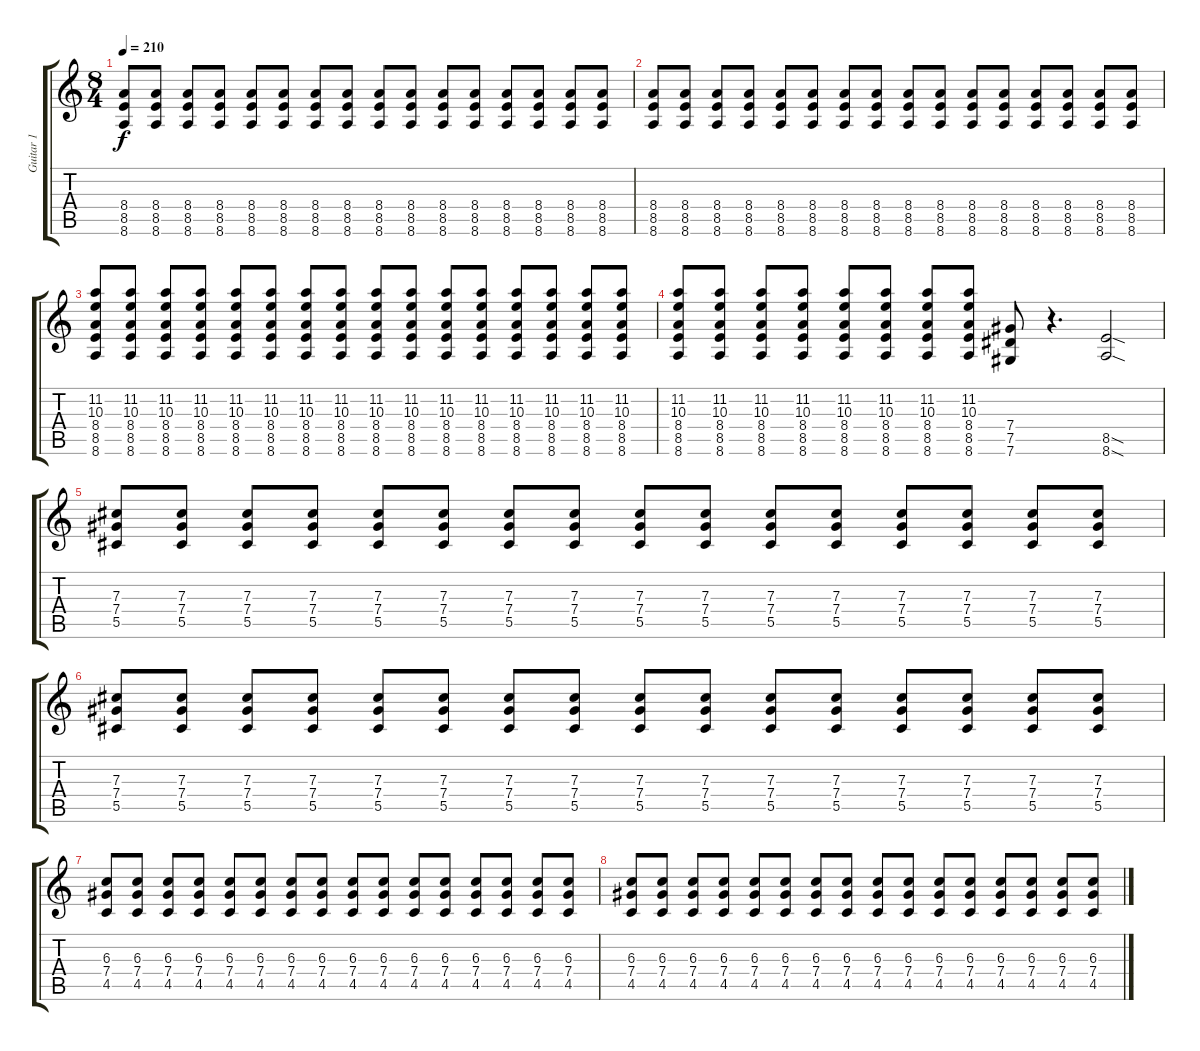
\track ("Guitar 1" "Guitar 1") {instrument distortionguitar}
\staff {score tabs}
\tuning (Eb4 Bb3 Gb3 Db3 Ab2 Db2) {hide}
\ts (8 4)
\tempo 210
\clef g2
\ks c
(8.4 8.5 8.6).8{dy f} (8.4 8.5 8.6).8 (8.4 8.5 8.6).8 (8.4 8.5 8.6).8 (8.4 8.5 8.6).8 (8.4 8.5 8.6).8 (8.4 8.5 8.6).8 (8.4 8.5 8.6).8 (8.4 8.5 8.6).8 (8.4 8.5 8.6).8 (8.4 8.5 8.6).8 (8.4 8.5 8.6).8 (8.4 8.5 8.6).8 (8.4 8.5 8.6).8 (8.4 8.5 8.6).8 (8.4 8.5 8.6).8 |
(8.4 8.5 8.6).8 (8.4 8.5 8.6).8 (8.4 8.5 8.6).8 (8.4 8.5 8.6).8 (8.4 8.5 8.6).8 (8.4 8.5 8.6).8 (8.4 8.5 8.6).8 (8.4 8.5 8.6).8 (8.4 8.5 8.6).8 (8.4 8.5 8.6).8 (8.4 8.5 8.6).8 (8.4 8.5 8.6).8 (8.4 8.5 8.6).8 (8.4 8.5 8.6).8 (8.4 8.5 8.6).8 (8.4 8.5 8.6).8 |
(11.2 10.3 8.4 8.5 8.6).8 (11.2 10.3 8.4 8.5 8.6).8 (11.2 10.3 8.4 8.5 8.6).8 (11.2 10.3 8.4 8.5 8.6).8 (11.2 10.3 8.4 8.5 8.6).8 (11.2 10.3 8.4 8.5 8.6).8 (11.2 10.3 8.4 8.5 8.6).8 (11.2 10.3 8.4 8.5 8.6).8 (11.2 10.3 8.4 8.5 8.6).8 (11.2 10.3 8.4 8.5 8.6).8 (11.2 10.3 8.4 8.5 8.6).8 (11.2 10.3 8.4 8.5 8.6).8 (11.2 10.3 8.4 8.5 8.6).8 (11.2 10.3 8.4 8.5 8.6).8 (11.2 10.3 8.4 8.5 8.6).8 (11.2 10.3 8.4 8.5 8.6).8 |
(11.2 10.3 8.4 8.5 8.6).8 (11.2 10.3 8.4 8.5 8.6).8 (11.2 10.3 8.4 8.5 8.6).8 (11.2 10.3 8.4 8.5 8.6).8 (11.2 10.3 8.4 8.5 8.6).8 (11.2 10.3 8.4 8.5 8.6).8 (11.2 10.3 8.4 8.5 8.6).8 (11.2 10.3 8.4 8.5 8.6).8 (7.4 7.5 7.6).8 r.4{d} (8.5{sod} 8.6{sod}).2 |
(7.3 7.4 5.5).8 (7.3 7.4 5.5).8 (7.3 7.4 5.5).8 (7.3 7.4 5.5).8 (7.3 7.4 5.5).8 (7.3 7.4 5.5).8 (7.3 7.4 5.5).8 (7.3 7.4 5.5).8 (7.3 7.4 5.5).8 (7.3 7.4 5.5).8 (7.3 7.4 5.5).8 (7.3 7.4 5.5).8 (7.3 7.4 5.5).8 (7.3 7.4 5.5).8 (7.3 7.4 5.5).8 (7.3 7.4 5.5).8 |
(7.3 7.4 5.5).8 (7.3 7.4 5.5).8 (7.3 7.4 5.5).8 (7.3 7.4 5.5).8 (7.3 7.4 5.5).8 (7.3 7.4 5.5).8 (7.3 7.4 5.5).8 (7.3 7.4 5.5).8 (7.3 7.4 5.5).8 (7.3 7.4 5.5).8 (7.3 7.4 5.5).8 (7.3 7.4 5.5).8 (7.3 7.4 5.5).8 (7.3 7.4 5.5).8 (7.3 7.4 5.5).8 (7.3 7.4 5.5).8 |
(6.3 7.4 4.5).8 (6.3 7.4 4.5).8 (6.3 7.4 4.5).8 (6.3 7.4 4.5).8 (6.3 7.4 4.5).8 (6.3 7.4 4.5).8 (6.3 7.4 4.5).8 (6.3 7.4 4.5).8 (6.3 7.4 4.5).8 (6.3 7.4 4.5).8 (6.3 7.4 4.5).8 (6.3 7.4 4.5).8 (6.3 7.4 4.5).8 (6.3 7.4 4.5).8 (6.3 7.4 4.5).8 (6.3 7.4 4.5).8 |
(6.3 7.4 4.5).8 (6.3 7.4 4.5).8 (6.3 7.4 4.5).8 (6.3 7.4 4.5).8 (6.3 7.4 4.5).8 (6.3 7.4 4.5).8 (6.3 7.4 4.5).8 (6.3 7.4 4.5).8 (6.3 7.4 4.5).8 (6.3 7.4 4.5).8 (6.3 7.4 4.5).8 (6.3 7.4 4.5).8 (6.3 7.4 4.5).8 (6.3 7.4 4.5).8 (6.3 7.4 4.5).8 (6.3 7.4 4.5).8
